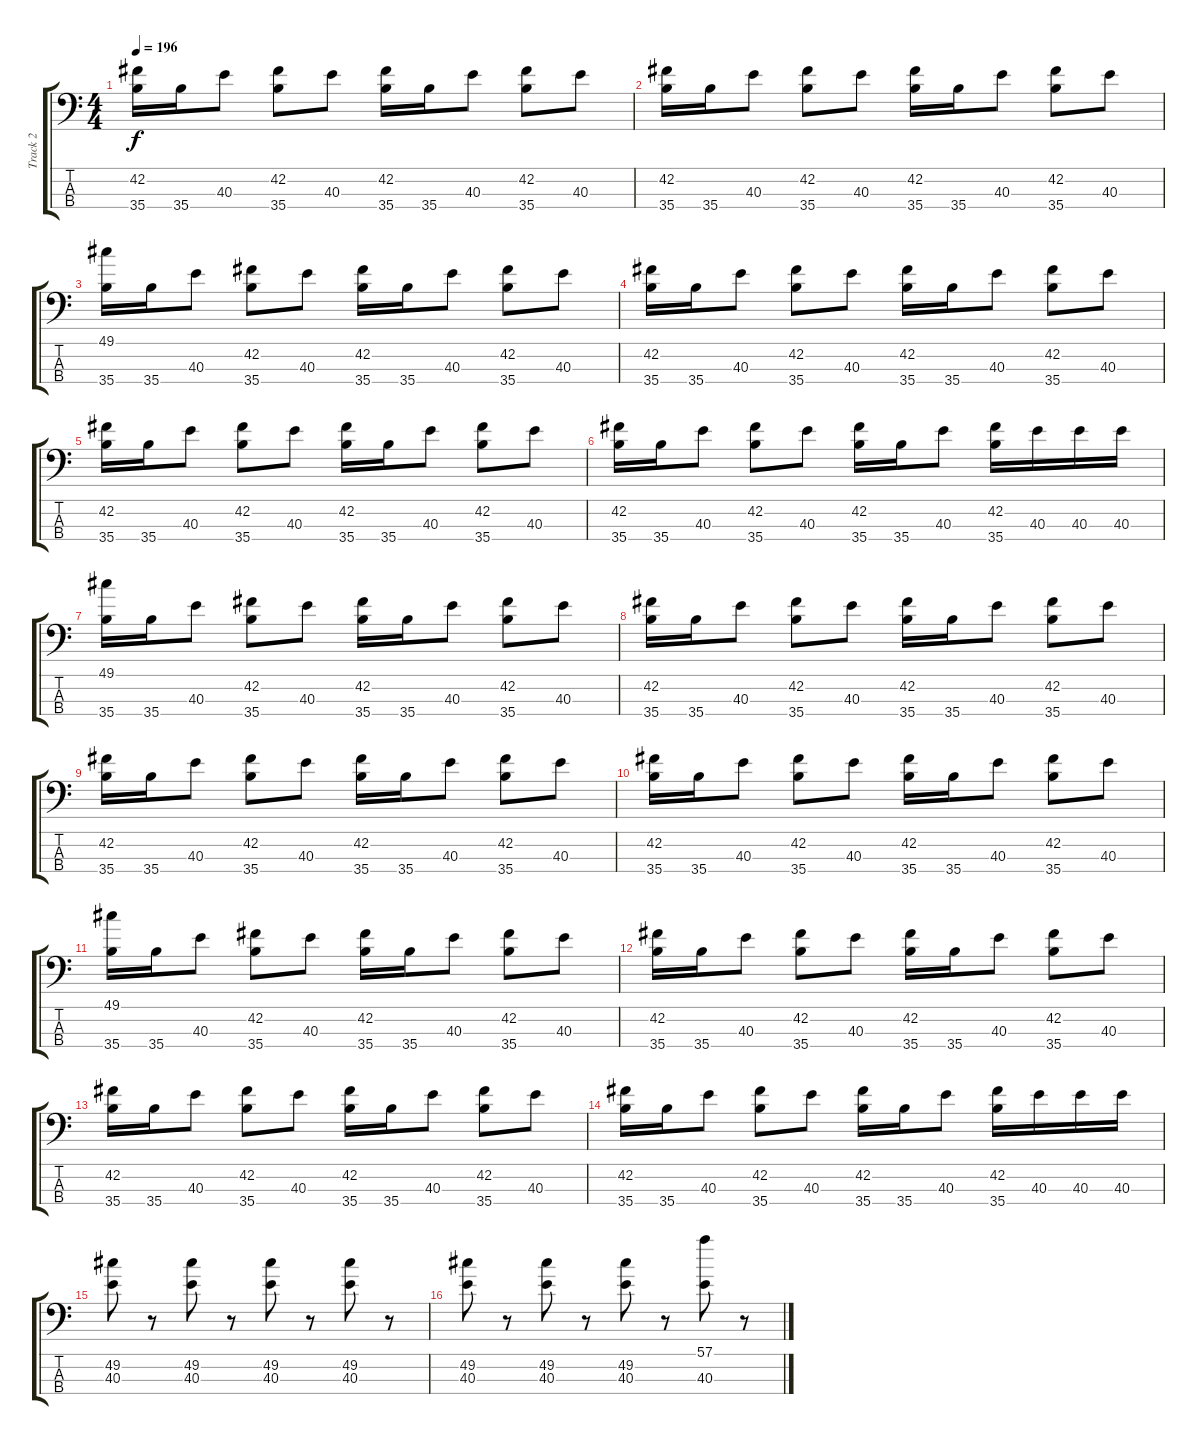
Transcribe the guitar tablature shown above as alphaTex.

\track ("Track 2" "Track 2") {instrument acousticgrandpiano}
\staff {score tabs}
\tuning (C-1 C-1 C-1 C-1) {hide}
\ts (4 4)
\tempo 196
\clef f4
\ks c
(42.2 35.4).16{dy f} 35.4.16 40.3.8 (42.2 35.4).8 40.3.8 (42.2 35.4).16 35.4.16 40.3.8 (42.2 35.4).8 40.3.8 |
(42.2 35.4).16 35.4.16 40.3.8 (42.2 35.4).8 40.3.8 (42.2 35.4).16 35.4.16 40.3.8 (42.2 35.4).8 40.3.8 |
(49.1 35.4).16 35.4.16 40.3.8 (42.2 35.4).8 40.3.8 (42.2 35.4).16 35.4.16 40.3.8 (42.2 35.4).8 40.3.8 |
(42.2 35.4).16 35.4.16 40.3.8 (42.2 35.4).8 40.3.8 (42.2 35.4).16 35.4.16 40.3.8 (42.2 35.4).8 40.3.8 |
(42.2 35.4).16 35.4.16 40.3.8 (42.2 35.4).8 40.3.8 (42.2 35.4).16 35.4.16 40.3.8 (42.2 35.4).8 40.3.8 |
(42.2 35.4).16 35.4.16 40.3.8 (42.2 35.4).8 40.3.8 (42.2 35.4).16 35.4.16 40.3.8 (42.2 35.4).16 40.3.16 40.3.16 40.3.16 |
(49.1 35.4).16 35.4.16 40.3.8 (42.2 35.4).8 40.3.8 (42.2 35.4).16 35.4.16 40.3.8 (42.2 35.4).8 40.3.8 |
(42.2 35.4).16 35.4.16 40.3.8 (42.2 35.4).8 40.3.8 (42.2 35.4).16 35.4.16 40.3.8 (42.2 35.4).8 40.3.8 |
(42.2 35.4).16 35.4.16 40.3.8 (42.2 35.4).8 40.3.8 (42.2 35.4).16 35.4.16 40.3.8 (42.2 35.4).8 40.3.8 |
(42.2 35.4).16 35.4.16 40.3.8 (42.2 35.4).8 40.3.8 (42.2 35.4).16 35.4.16 40.3.8 (42.2 35.4).8 40.3.8 |
(49.1 35.4).16 35.4.16 40.3.8 (42.2 35.4).8 40.3.8 (42.2 35.4).16 35.4.16 40.3.8 (42.2 35.4).8 40.3.8 |
(42.2 35.4).16 35.4.16 40.3.8 (42.2 35.4).8 40.3.8 (42.2 35.4).16 35.4.16 40.3.8 (42.2 35.4).8 40.3.8 |
(42.2 35.4).16 35.4.16 40.3.8 (42.2 35.4).8 40.3.8 (42.2 35.4).16 35.4.16 40.3.8 (42.2 35.4).8 40.3.8 |
(42.2 35.4).16 35.4.16 40.3.8 (42.2 35.4).8 40.3.8 (42.2 35.4).16 35.4.16 40.3.8 (42.2 35.4).16 40.3.16 40.3.16 40.3.16 |
(49.2 40.3).8 r.8 (49.2 40.3).8 r.8 (49.2 40.3).8 r.8 (49.2 40.3).8 r.8 |
(49.2 40.3).8 r.8 (49.2 40.3).8 r.8 (49.2 40.3).8 r.8 (57.1 40.3).8 r.8
